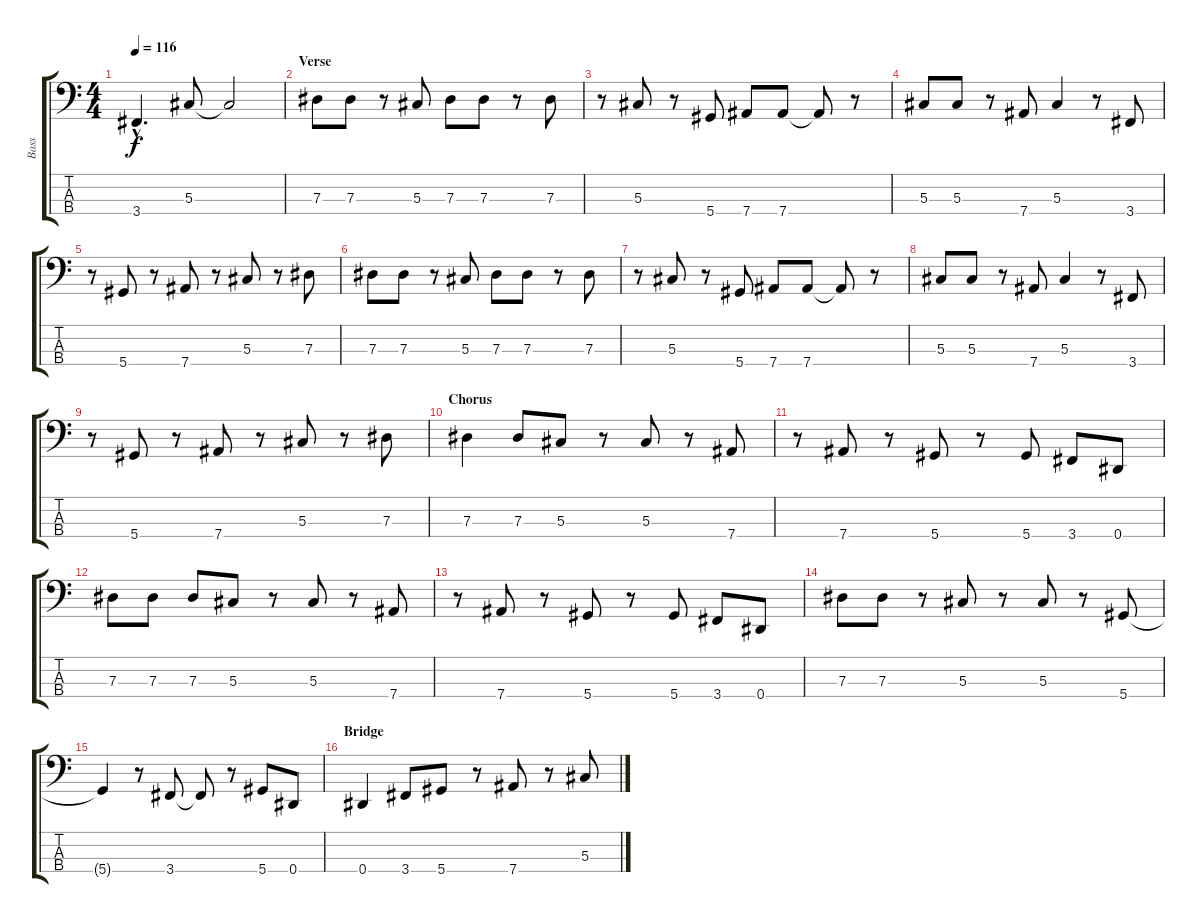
\track ("Bass" "Bass") {instrument electricbasspick}
\staff {score tabs}
\tuning (Gb2 Db2 Ab1 Eb1) {hide}
\ts (4 4)
\tempo 116
\clef f4
\ks c
3.4{hac t}.4{d dy f} 5.3.8 5.3{t}.2 |
\section ("" "Verse")
7.3.8 7.3.8 r.8 5.3.8 7.3.8 7.3.8 r.8 7.3.8 |
r.8 5.3.8 r.8 5.4.8 7.4.8 7.4.8 7.4{t}.8 r.8 |
5.3.8 5.3.8 r.8 7.4.8 5.3.4 r.8 3.4.8 |
r.8 5.4.8 r.8 7.4.8 r.8 5.3.8 r.8 7.3.8 |
7.3.8 7.3.8 r.8 5.3.8 7.3.8 7.3.8 r.8 7.3.8 |
r.8 5.3.8 r.8 5.4.8 7.4.8 7.4.8 7.4{t}.8 r.8 |
5.3.8 5.3.8 r.8 7.4.8 5.3.4 r.8 3.4.8 |
r.8 5.4.8 r.8 7.4.8 r.8 5.3.8 r.8 7.3.8 |
\section ("" "Chorus")
7.3.4 7.3.8 5.3.8 r.8 5.3.8 r.8 7.4.8 |
r.8 7.4.8 r.8 5.4.8 r.8 5.4.8 3.4.8 0.4.8 |
7.3.8 7.3.8 7.3.8 5.3.8 r.8 5.3.8 r.8 7.4.8 |
r.8 7.4.8 r.8 5.4.8 r.8 5.4.8 3.4.8 0.4.8 |
7.3.8 7.3.8 r.8 5.3.8 r.8 5.3.8 r.8 5.4.8 |
5.4{t}.4 r.8 3.4.8 3.4{t}.8 r.8 5.4.8 0.4.8 |
\section ("" "Bridge")
0.4.4 3.4.8 5.4.8 r.8 7.4.8 r.8 5.3.8
